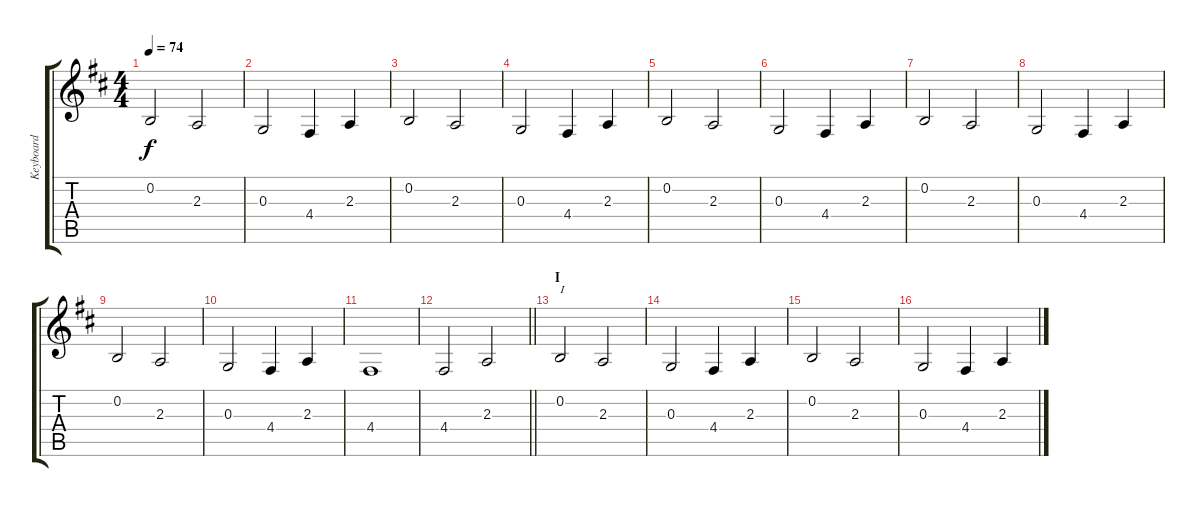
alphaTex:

\track ("Keyboard" "Keyboard") {instrument drawbarorgan}
\staff {score tabs}
\tuning (E4 B3 G3 D3 A2 E2) {hide}
\ts (4 4)
\tempo 74
\clef g2
\ks d
0.2.2{dy f} 2.3.2 |
0.3.2 4.4.4 2.3.4 |
0.2.2 2.3.2 |
0.3.2 4.4.4 2.3.4 |
0.2.2 2.3.2 |
0.3.2 4.4.4 2.3.4 |
0.2.2 2.3.2 |
0.3.2 4.4.4 2.3.4 |
0.2.2 2.3.2 |
0.3.2 4.4.4 2.3.4 |
4.4.1 |
\barLineRight lightlight
4.4.2 2.3.2 |
\section ("" "I")
0.2.2{txt "I"} 2.3.2 |
0.3.2 4.4.4 2.3.4 |
0.2.2 2.3.2 |
0.3.2 4.4.4 2.3.4
